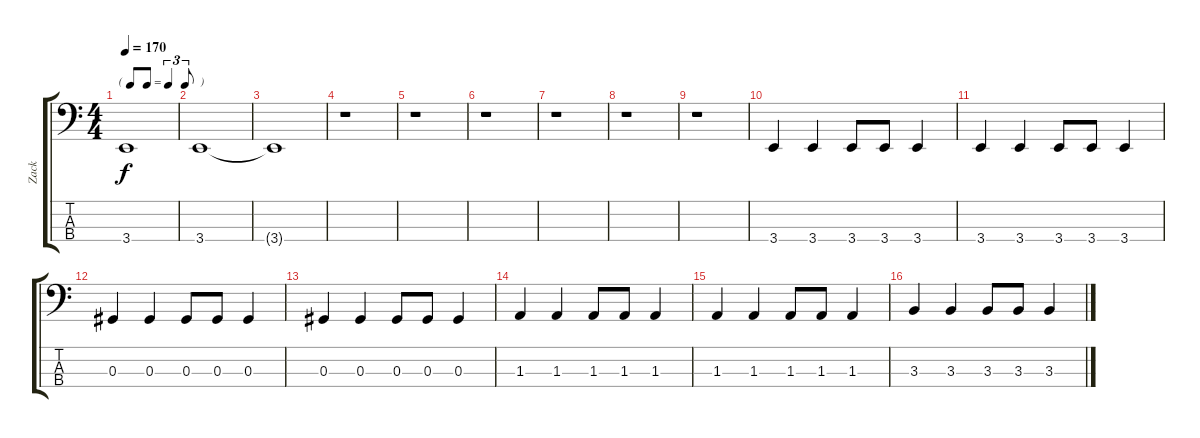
\track ("Zack" "Zack") {instrument electricbassfinger}
\staff {score tabs}
\tuning (Gb2 Db2 Ab1 Db1) {hide}
\ts (4 4)
\tf triplet8th
\tempo 170
\clef f4
\ks c
3.4{t}.1{dy f} |
3.4.1 |
3.4{t}.1 |
r.1 |
r.1 |
r.1 |
r.1 |
r.1 |
r.1 |
3.4.4 3.4.4 3.4.8 3.4.8 3.4.4 |
3.4.4 3.4.4 3.4.8 3.4.8 3.4.4 |
0.3.4 0.3.4 0.3.8 0.3.8 0.3.4 |
0.3.4 0.3.4 0.3.8 0.3.8 0.3.4 |
1.3.4 1.3.4 1.3.8 1.3.8 1.3.4 |
1.3.4 1.3.4 1.3.8 1.3.8 1.3.4 |
3.3.4 3.3.4 3.3.8 3.3.8 3.3.4
